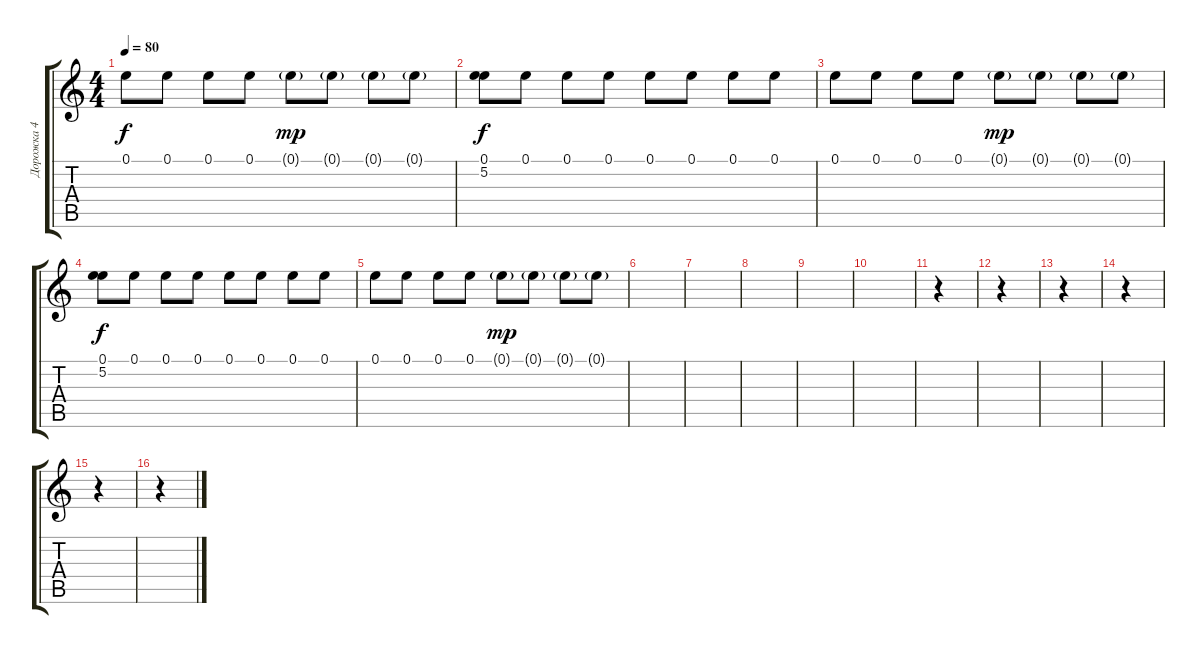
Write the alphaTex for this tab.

\track ("Дорожка 4" "Дорожка 4") {instrument overdrivenguitar}
\staff {score tabs}
\tuning (E4 B3 G3 D3 A2 E2) {hide}
\ts (4 4)
\tempo 80
\clef g2
\ks c
0.1.8{dy f} 0.1.8 0.1.8 0.1.8 0.1{g}.8{dy mp} 0.1{g}.8 0.1{g}.8 0.1{g}.8 |
(0.1 5.2).8{dy f} 0.1.8 0.1.8 0.1.8 0.1.8 0.1.8 0.1.8 0.1.8 |
0.1.8 0.1.8 0.1.8 0.1.8 0.1{g}.8{dy mp} 0.1{g}.8 0.1{g}.8 0.1{g}.8 |
(0.1 5.2).8{dy f} 0.1.8 0.1.8 0.1.8 0.1.8 0.1.8 0.1.8 0.1.8 |
0.1.8 0.1.8 0.1.8 0.1.8 0.1{g}.8{dy mp} 0.1{g}.8 0.1{g}.8 0.1{g}.8 |
|
|
|
|
|
r.4 |
r.4 |
r.4 |
r.4 |
r.4 |
r.4
